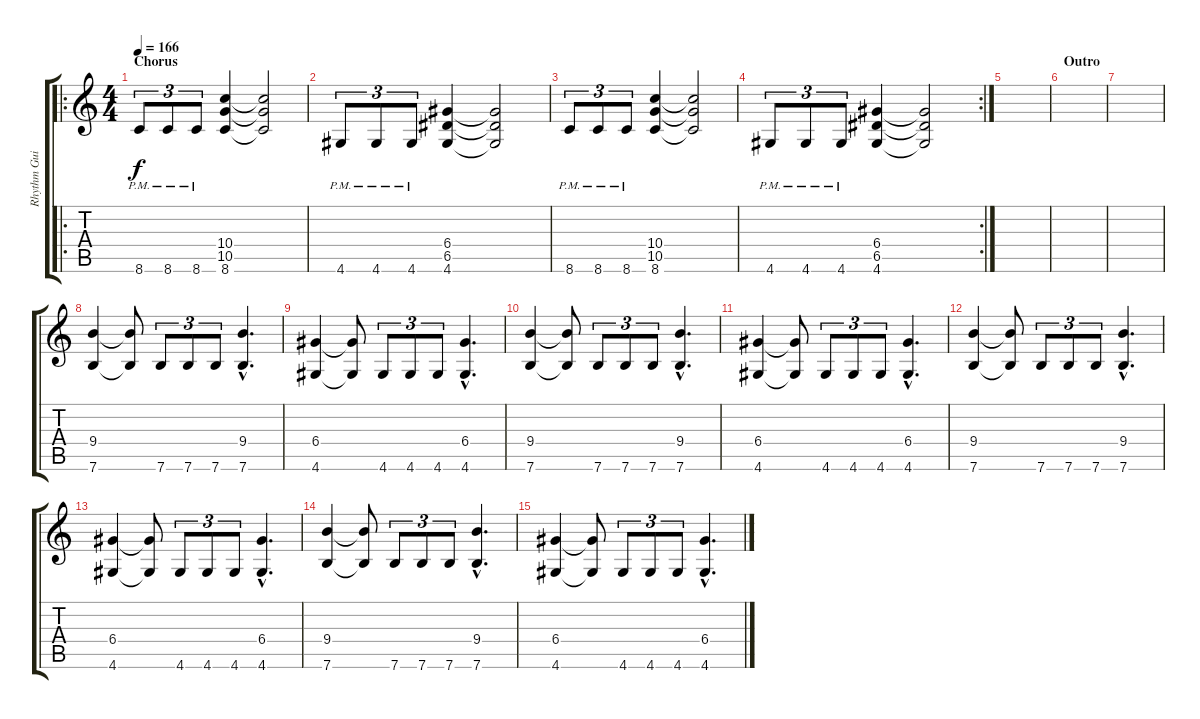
\track ("Rhythm Guitar" "Rhythm Gui") {instrument distortionguitar}
\staff {score tabs}
\tuning (E4 B3 G3 D3 A2 E2) {hide}
\ro
\ts (4 4)
\section ("" "Chorus")
\tempo 166
\clef g2
\ks c
8.6{pm}.8{tu (3 2) dy f} 8.6{pm}.8{tu (3 2)} 8.6{pm}.8{tu (3 2)} (10.4 10.5 8.6).4 (10.4{t} 10.5{t} 8.6{t}).2 |
4.6{pm}.8{tu (3 2)} 4.6{pm}.8{tu (3 2)} 4.6{pm}.8{tu (3 2)} (6.4 6.5 4.6).4 (6.4{t} 6.5{t} 4.6{t}).2 |
8.6{pm}.8{tu (3 2)} 8.6{pm}.8{tu (3 2)} 8.6{pm}.8{tu (3 2)} (10.4 10.5 8.6).4 (10.4{t} 10.5{t} 8.6{t}).2 |
\rc 2
4.6{pm}.8{tu (3 2)} 4.6{pm}.8{tu (3 2)} 4.6{pm}.8{tu (3 2)} (6.4 6.5 4.6).4 (6.4{t} 6.5{t} 4.6{t}).2 |
|
\section ("" "Outro")
|
|
(9.4 7.6).4{volume 12} (9.4{t} 7.6{t}).8 7.6.8{tu (3 2)} 7.6.8{tu (3 2)} 7.6.8{tu (3 2)} (9.4{hac} 7.6{hac}).4{d} |
(6.4 4.6).4 (6.4{t} 4.6{t}).8 4.6.8{tu (3 2)} 4.6.8{tu (3 2)} 4.6.8{tu (3 2)} (6.4{hac} 4.6{hac}).4{d} |
(9.4 7.6).4{volume 12} (9.4{t} 7.6{t}).8 7.6.8{tu (3 2)} 7.6.8{tu (3 2)} 7.6.8{tu (3 2)} (9.4{hac} 7.6{hac}).4{d} |
(6.4 4.6).4 (6.4{t} 4.6{t}).8 4.6.8{tu (3 2)} 4.6.8{tu (3 2)} 4.6.8{tu (3 2)} (6.4{hac} 4.6{hac}).4{d} |
(9.4 7.6).4{volume 12} (9.4{t} 7.6{t}).8 7.6.8{tu (3 2)} 7.6.8{tu (3 2)} 7.6.8{tu (3 2)} (9.4{hac} 7.6{hac}).4{d} |
(6.4 4.6).4 (6.4{t} 4.6{t}).8 4.6.8{tu (3 2)} 4.6.8{tu (3 2)} 4.6.8{tu (3 2)} (6.4{hac} 4.6{hac}).4{d} |
(9.4 7.6).4{volume 12} (9.4{t} 7.6{t}).8 7.6.8{tu (3 2)} 7.6.8{tu (3 2)} 7.6.8{tu (3 2)} (9.4{hac} 7.6{hac}).4{d} |
(6.4 4.6).4 (6.4{t} 4.6{t}).8 4.6.8{tu (3 2)} 4.6.8{tu (3 2)} 4.6.8{tu (3 2)} (6.4{hac} 4.6{hac}).4{d}
